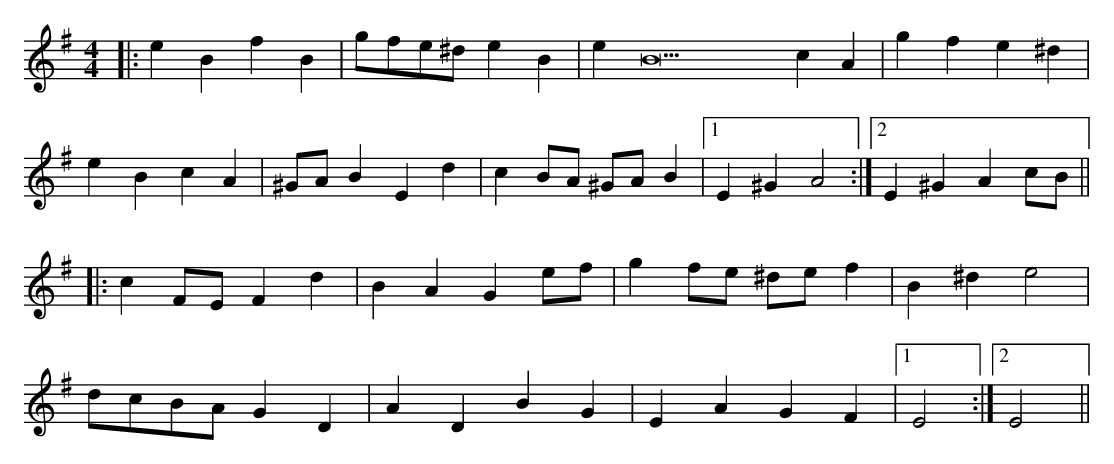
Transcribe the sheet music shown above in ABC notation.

X:1
M:4/4
K:Emin
|:e2B2f2B2| gfe^de2B2| e2B22c2A2| g2f2e2^d2|
e2B2c2A2|^GAB2E2d2|c2BA ^GA B2|1 E2^G2A4:|2 E2 ^G2A2 cB||
|:c2FEF2d2|B2A2G2ef|g2fe ^def2|B2^d2e4|
dcBAG2D2|A2 D2B2G2|E2A2G2F2|1 E4:|2 E4||
